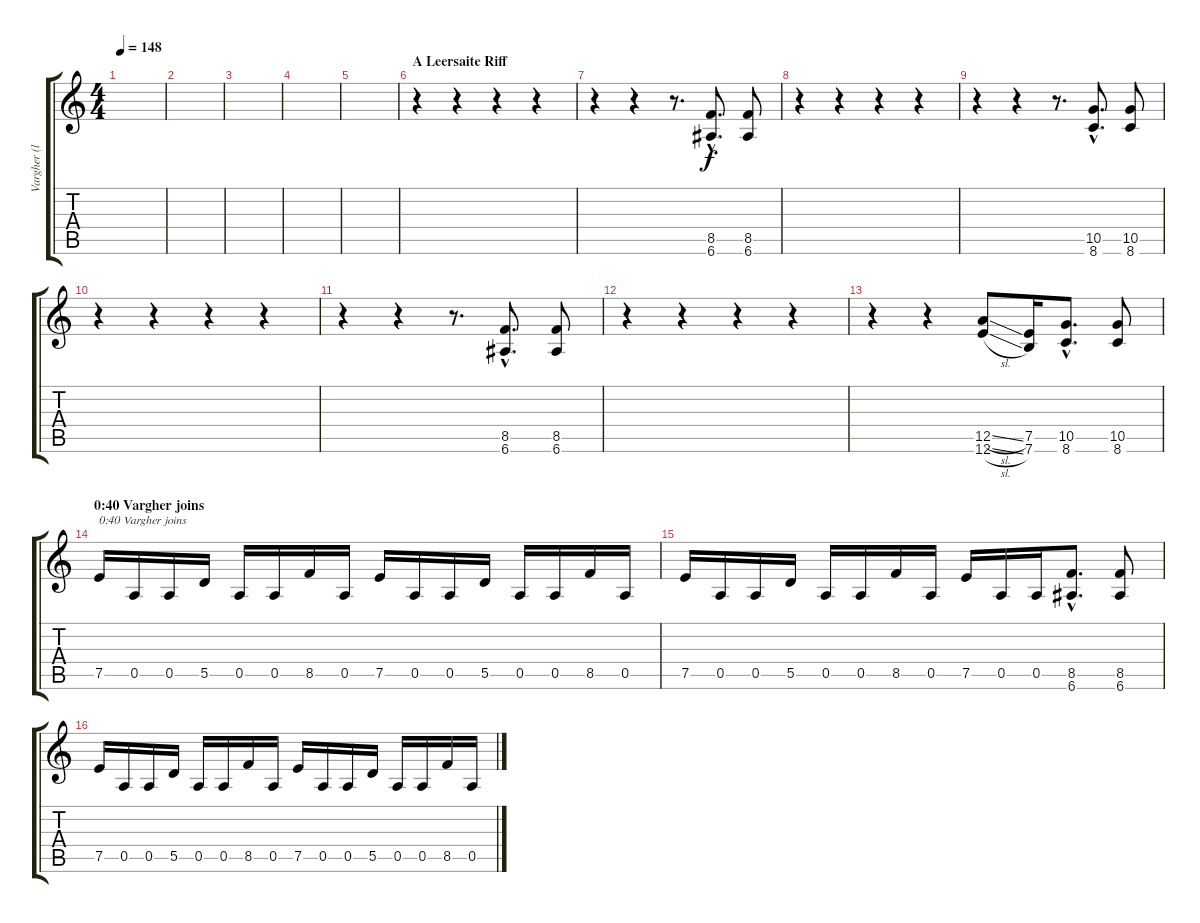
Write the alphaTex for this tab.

\track ("Vargher (left)" "Vargher (l") {instrument overdrivenguitar}
\staff {score tabs}
\tuning (E4 B3 G3 D3 A2 E2) {hide}
\ts (4 4)
\tempo 148
\clef g2
\ks c
|
|
|
|
|
\section ("" "A Leersaite Riff ")
r.4 r.4 r.4 r.4 |
r.4 r.4 r.8{d} (8.5{hac} 6.6{hac}).8{d} (8.5 6.6).8 |
r.4 r.4 r.4 r.4 |
r.4 r.4 r.8{d} (10.5{hac} 8.6{hac}).8{d} (10.5 8.6).8 |
r.4 r.4 r.4 r.4 |
r.4 r.4 r.8{d} (8.5{hac} 6.6{hac}).8{d} (8.5 6.6).8 |
r.4 r.4 r.4 r.4 |
r.4 r.4 (12.5{sl} 12.6{sl}).8 (7.5 7.6).16 (10.5{hac} 8.6{hac}).8{d} (10.5 8.6).8 |
\section ("" "0:40 Vargher joins")
7.5.16{txt "0:40 Vargher joins"} 0.5.16 0.5.16 5.5.16 0.5.16 0.5.16 8.5.16 0.5.16 7.5.16 0.5.16 0.5.16 5.5.16 0.5.16 0.5.16 8.5.16 0.5.16 |
7.5.16 0.5.16 0.5.16 5.5.16 0.5.16 0.5.16 8.5.16 0.5.16 7.5.16 0.5.16 0.5.16 (8.5{hac} 6.6{hac}).8{d} (8.5 6.6).8 |
7.5.16 0.5.16 0.5.16 5.5.16 0.5.16 0.5.16 8.5.16 0.5.16 7.5.16 0.5.16 0.5.16 5.5.16 0.5.16 0.5.16 8.5.16 0.5.16
